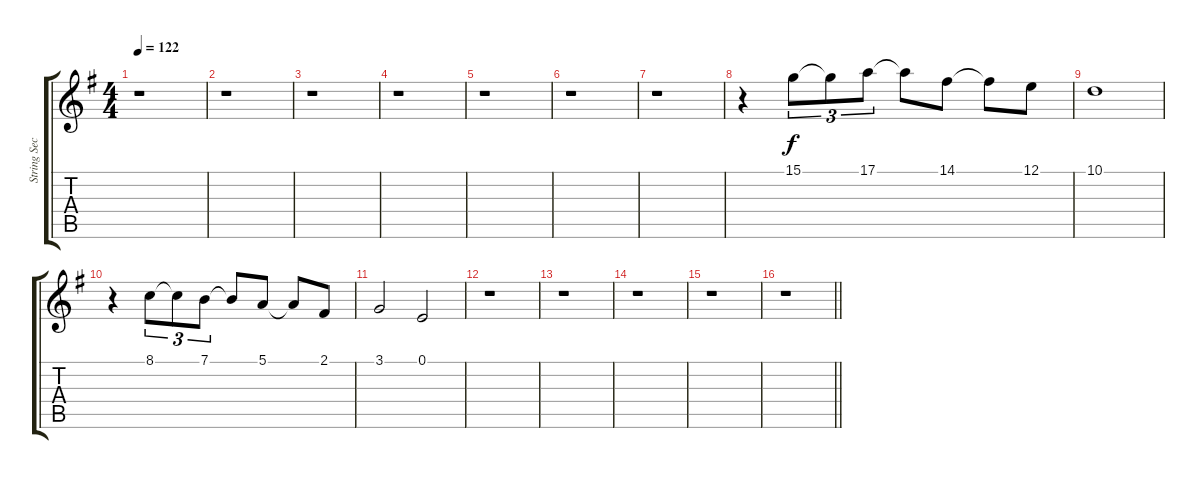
\track ("String Section" "String Sec") {instrument stringensemble1}
\staff {score tabs}
\tuning (E4 B3 G3 D3 A2 E2) {hide}
\ts (4 4)
\tempo 122
\clef g2
\ks g
r.1{dy f} |
r.1 |
r.1 |
r.1 |
r.1 |
r.1 |
r.1 |
r.4 15.1.8{tu (3 2)} 15.1{t}.8{tu (3 2)} 17.1.8{tu (3 2)} 17.1{t}.8 14.1.8 14.1{t}.8 12.1.8 |
10.1.1 |
r.4 8.1.8{tu (3 2)} 8.1{t}.8{tu (3 2)} 7.1.8{tu (3 2)} 7.1{t}.8 5.1.8 5.1{t}.8 2.1.8 |
3.1.2 0.1.2 |
r.1 |
r.1 |
r.1 |
r.1 |
\barLineRight lightlight
r.1
